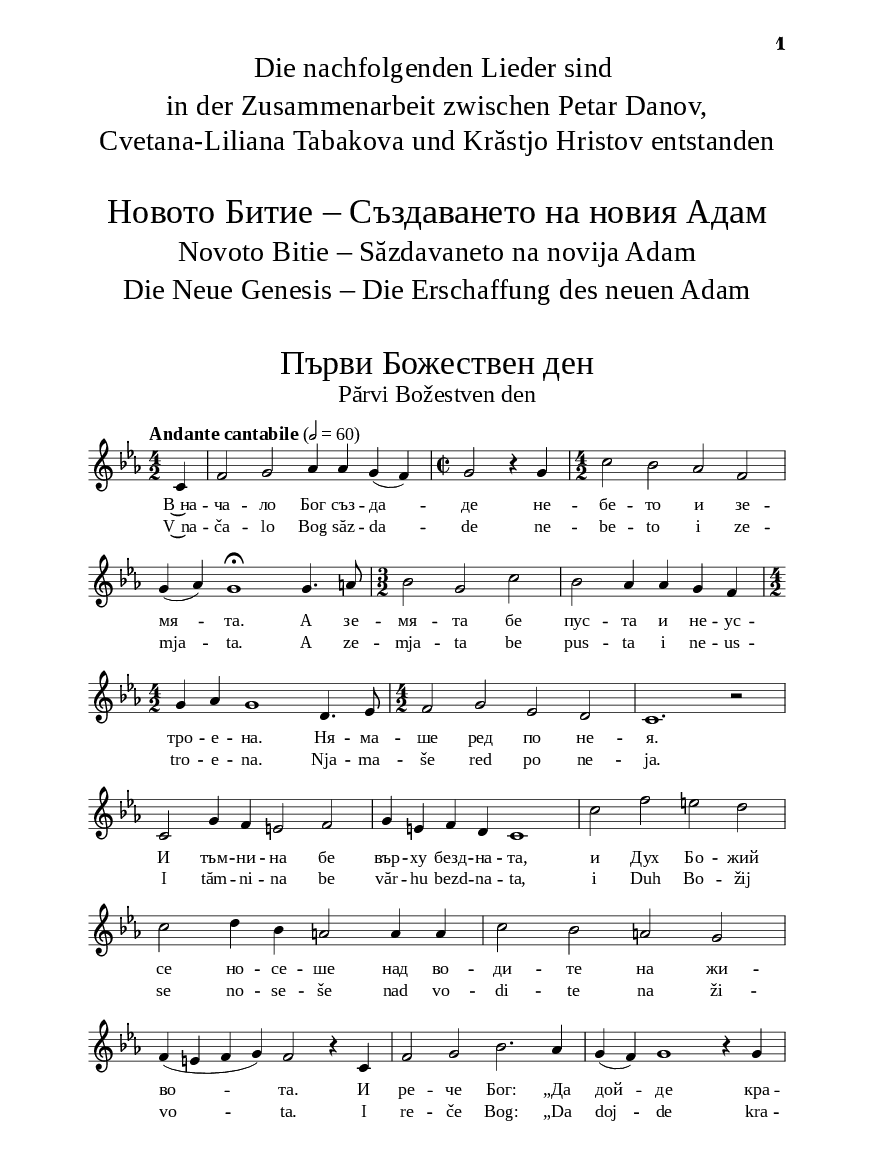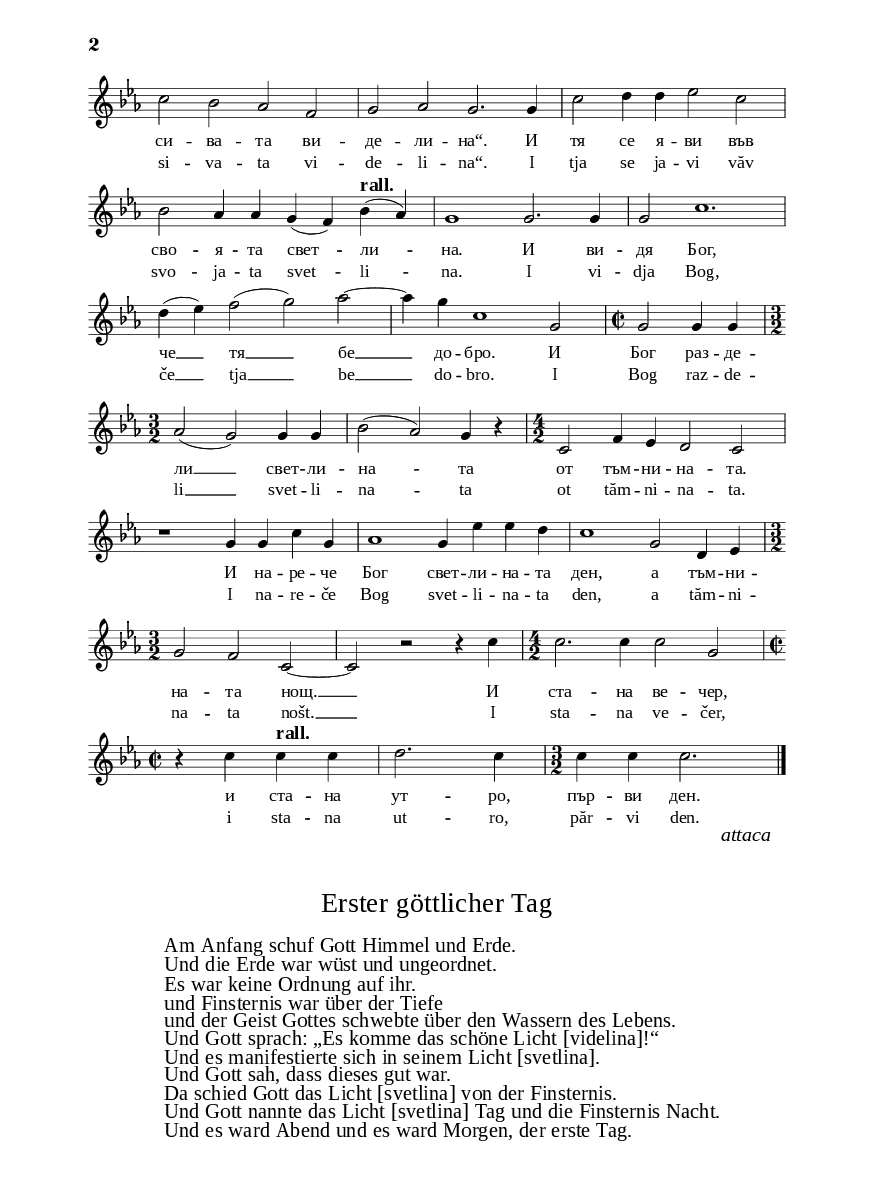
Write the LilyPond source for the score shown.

\version "2.24.4"

% include paper part and global functions
\include "include/globals.ily"


\bookpart {
  \label #'ref191
  \tocItem \markup "Новото Битие – Novoto Bitie"
  \label #'ref191_1
  \tocItem \markup "Първи Божествен ден – Părvi Božestven den"
  \include "include/bookpart-paper.ily"
  \markup \center-column \normal-text {
    \center-align


    \fill-line { \with-link #'ref_desc_18 \abs-fontsize #14  "Die nachfolgenden Lieder sind " }
    \vspace #0.5
    \fill-line { \with-link #'ref_desc_18 \abs-fontsize #14  "in der Zusammenarbeit zwischen Petar Danov," }
    \vspace #0.5
    \fill-line { \with-link #'ref_desc_18 \abs-fontsize #14  "Cvetana-Liliana Tabakova und Krăstjo Hristov entstanden" }
    
    \vspace #2
    \fill-line { \with-link #'ref_desc_18 \abs-fontsize #17  "Новото Битие – Създаването на новия Адам" }
    \vspace #0.5
    \fill-line { \with-link #'ref_desc_18 \abs-fontsize #14  "Novoto Bitie – Săzdavaneto na novija Adam" }
    \vspace #0.5
    \fill-line { \with-link #'ref_desc_18 \abs-fontsize #14  "Die Neue Genesis – Die Erschaffung des neuen Adam" }
    \vspace #2
  }

  \score {
    \include "include/score-layout.ily"

    \new Voice \absolute {
      \clef treble
      \key c \minor
      \time 4/2
      \tempoFunc "Andante cantabile" 2 "60"
      \autoBeamOff
      \partial 4
      c'4 | f'2 g'2
      as'4 as'4 g'4 ( f'4 ) | \time 2/2 g'2 r4 g'4 | % 3
      \time 4/2 c''2 bes'2 as'2 f'2 \break | % 4
      g'4 ( as'4 ) g'1 \fermata g'4. a'8 | % 5
      \time 3/2  bes'2 g'2 c''2 | % 6
      bes'2 as'4 as'4 g'4 f'4 \break | % 7
      \time 4/2  g'4 as'4 g'1 d'4. es'8 | % 8
      \time 4/2  f'2 g'2 es'2 d'2 | % 9
      c'1. r2 \break |
      c'2 g'4 f'4 e'2 f'2 | % 11
      g'4 e'4 f'4 d'4 c'1 | % 12
      c''2 f''2 e''2 d''2 \break | % 13
      c''2 d''4 bes'4 a'2 a'4 a'4 | % 14
      c''2 bes'2 a'2 g'2 \break | % 15
      f'4 ( e'4 f'4 g'4 ) f'2 r4 c'4 | % 16
      f'2 g'2 bes'2. as'4 | % 17
      g'4 ( f'4 ) g'1 r4 g'4 \break | % 18
      c''2 bes'2 as'2 f'2 | % 19
      g'2 as'2 g'2. g'4 |
      c''2 d''4 d''4 es''2 c''2 \break | % 21
      bes'2 as'4 as'4 g'4 ( f'4 )  \tempo "rall." bes'4( as'4 )
      | % 22
      g'1 g'2. g'4 | % 23
      g'2 c''1.  | \break % 24
      d''4 ( es''4 ) f''2 ( g''2 ) as''2 ~ | % 25
      as''4 g''4 c''1 g'2 | % 26
      \time 2/2  g'2 g'4 g'4 \break | % 27
      \time 3/2  as'2 ( g'2 ) g'4 g'4 | % 28
      bes'2 ( as'2 ) g'4 r4 | % 29
      \time 4/2  c'2 f'4 es'4 d'2 c'2 \break |
      r1 g'4 g'4 c''4 g'4 | % 31
      as'1 g'4 es''4 es''4 d''4 | % 32
      c''1 g'2 d'4 es'4 \break | % 33
      \time 3/2  g'2 f'2 c'2 ~ | % 34
      c'2 r2 r4 c''4 | % 35
      \time 4/2  c''2. c''4 c''2 g'2 \break | % 36
      \time 2/2  r4 c''4 \tempo "rall."  c''4c''4 | % 37
      d''2. c''4 | % 38
      \time 3/2 c''4 c''4 c''2. \bar "|."
    }

    \addlyrics {
      В~на -- ча --
      ло Бог съз -- да -- де не -- бе -- то и зе --
      мя -- та. А зе -- мя -- та бе пус -- та и не
      -- ус -- тро -- е -- на. Ня -- ма -- ше ред по
      не -- я. И тъм -- ни -- на бе вър -- ху безд --
      на -- та, и Дух Бо -- жий се но -- се -- ше
      над во -- ди -- те на жи -- во -- та. И ре --
      че Бог: „Да дой -- де кра -- си -- ва -- та ви
      -- де -- ли -- на“. И тя се я -- ви във сво --
      я -- та свет -- ли -- на. И ви -- дя Бог, че __
      тя __ бе __ до -- бро. И Бог раз -- де -- ли __ свет --
      ли -- на -- та от тъм -- ни -- на -- та. И на --
      ре -- че Бог свет -- ли -- на -- та ден, а тъм
      -- ни -- на -- та нощ. __ И ста -- на ве -- чер, и
      ста -- на ут -- ро, пър -- ви ден.}

      \addlyrics {
        V~na -- ča --
        lo Bog săz -- da -- de ne -- be -- to i ze --
        mja -- ta. A ze -- mja -- ta be pus -- ta i ne
        -- us -- tro -- e -- na. Nja -- ma -- še red po
        ne -- ja. I tăm -- ni -- na be văr -- hu bezd --
        na -- ta, i Duh Bo -- žij se no -- se -- še
        nad vo -- di -- te na ži -- vo -- ta. I re --
        če Bog: „Da doj -- de kra -- si -- va -- ta vi
        -- de -- li -- na“. I tja se ja -- vi văv svo --
        ja -- ta svet -- li -- na. I vi -- dja Bog, če __
        tja __ be __ do -- bro. I Bog raz -- de -- li __ svet --
        li -- na -- ta ot tăm -- ni -- na -- ta. I na --
        re -- če Bog svet -- li -- na -- ta den, a tăm
        -- ni -- na -- ta nošt. __ I sta -- na ve -- čer, i
        sta -- na ut -- ro, păr -- vi den.}

        \header {
          title = \titleFunc "Първи Божествен ден" "Părvi Božestven den"
        }

        \midi{}

      } % score

      \markup \raise #2.8 \override #'(baseline-skip . 2) {
        \column {
          \fill-line \italic \huge { "" "" \concat {"attaca" "   " }}
        }
      }

      \markup \vspace #2
      % include foreign translation(s) of the song
      \version "2.24.4"

\markup \fill-line { \fontsize #deTitleFontSize "Erster göttlicher Tag" }
\markup \null
\markup \null
\markup \fontsize #deCoupletFontSize {
  \fill-line {
  \override #`(baseline-skip . ,deCoupletBaselineSkip)

  \column {
    \line { " " }

    \line { " "Am Anfang schuf Gott Himmel und Erde.}

    \line { " "Und die Erde war wüst und ungeordnet. }

    \line { " "Es war keine Ordnung auf ihr. }

    \line { " " und Finsternis war über der Tiefe }

    \line {
      " "und der Geist Gottes schwebte über den Wassern
      des Lebens.
    }

    \line { " "Und Gott sprach: „Es komme das schöne Licht [videlina]!“  }

    \line { " "Und es manifestierte sich in seinem Licht [svetlina].}

    \line { " "Und Gott sah, dass dieses gut war.}

    \line { " "Da schied Gott das Licht [svetlina] von der Finsternis.}

    \line { " "Und Gott nannte das Licht [svetlina] Tag und die Finsternis Nacht.}

    \line { " "Und es ward Abend und es ward Morgen, der erste Tag.}
  }
  }
}



    } % bookpart

    % Più mosso
    %
